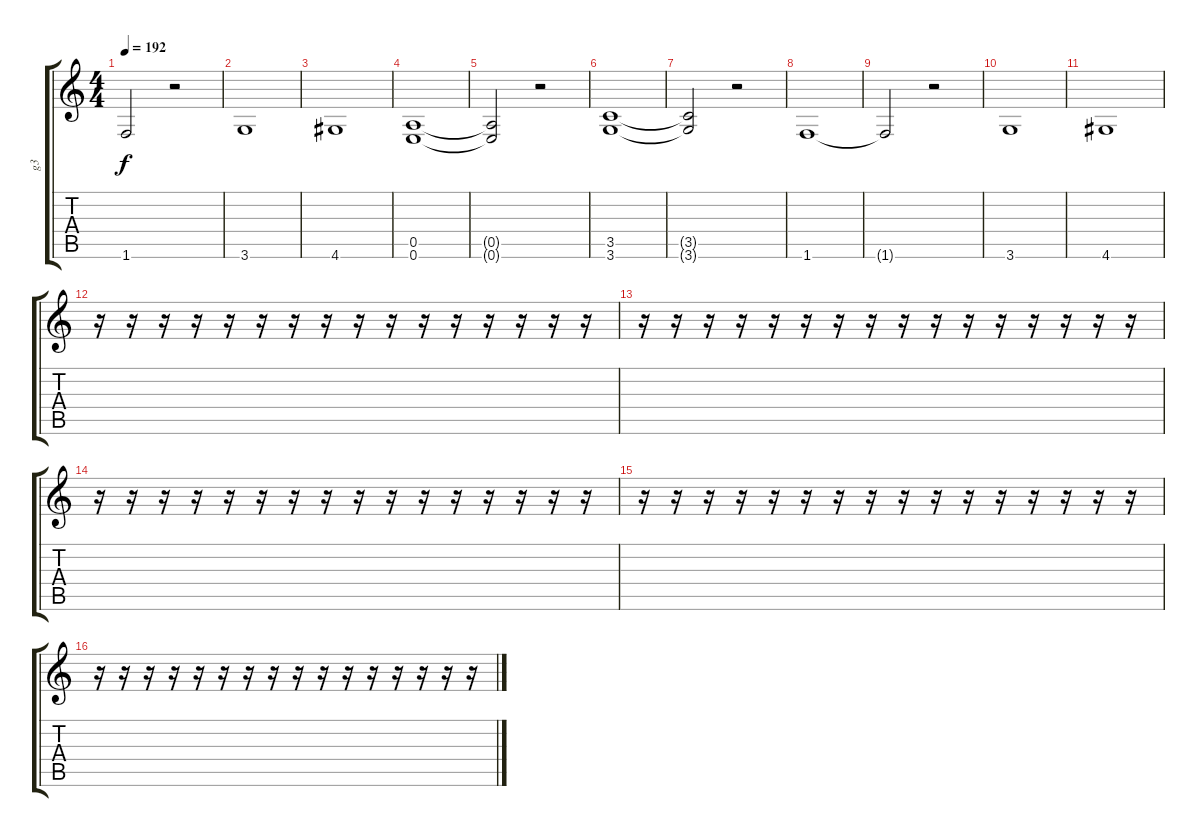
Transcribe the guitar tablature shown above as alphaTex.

\track ("g3" "g3") {instrument overdrivenguitar}
\staff {score tabs}
\tuning (E4 B3 G3 D3 A2 E2) {hide}
\ts (4 4)
\tempo 192
\clef g2
\ks c
1.6{t}.2{dy f} r.2 |
3.6.1 |
4.6.1 |
(0.5 0.6).1 |
(0.5{t} 0.6{t}).2 r.2 |
(3.5 3.6).1 |
(3.5{t} 3.6{t}).2 r.2 |
1.6.1 |
1.6{t}.2 r.2 |
3.6.1 |
4.6.1 |
r.16{volume 10 balance 8} r.16 r.16 r.16 r.16 r.16 r.16 r.16 r.16 r.16 r.16 r.16 r.16 r.16 r.16 r.16 |
r.16 r.16 r.16 r.16 r.16 r.16 r.16 r.16 r.16 r.16 r.16 r.16 r.16 r.16 r.16 r.16 |
r.16 r.16 r.16 r.16 r.16 r.16 r.16 r.16 r.16 r.16 r.16 r.16 r.16 r.16 r.16 r.16 |
r.16 r.16 r.16 r.16 r.16 r.16 r.16 r.16 r.16 r.16 r.16 r.16 r.16 r.16 r.16 r.16 |
r.16 r.16 r.16 r.16 r.16 r.16 r.16 r.16 r.16 r.16 r.16 r.16 r.16 r.16 r.16 r.16
